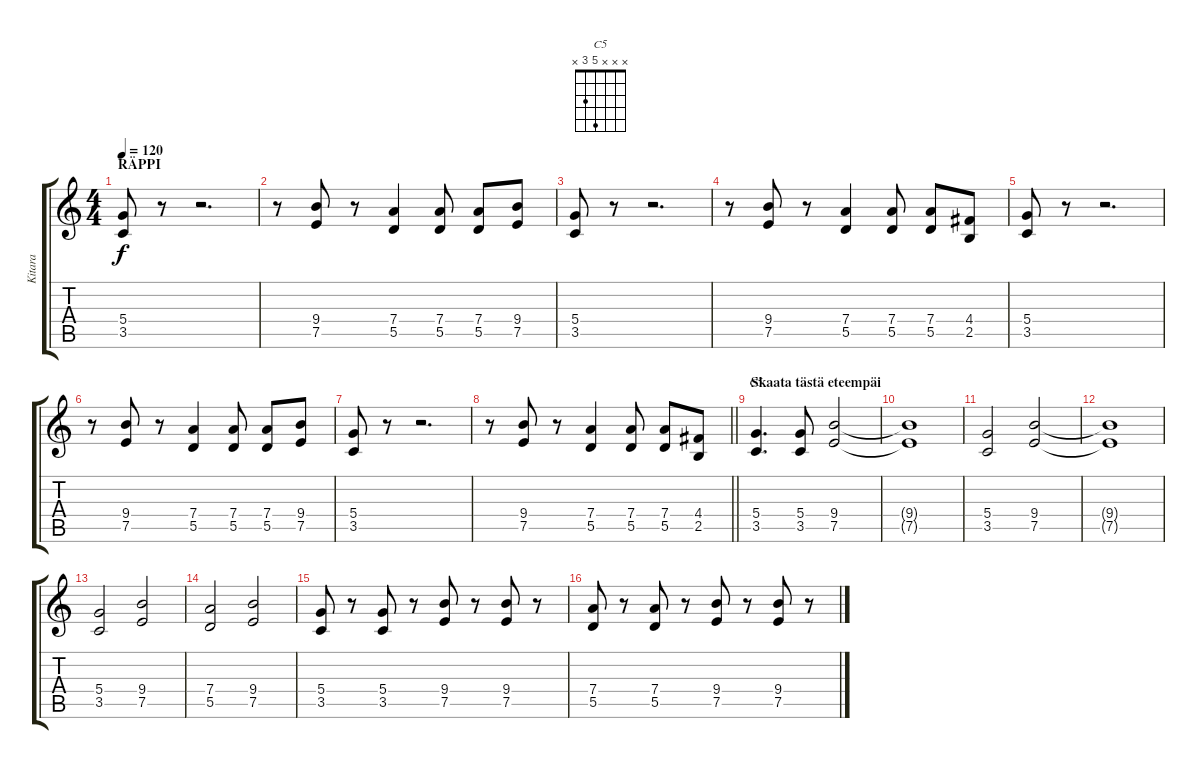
\track ("Kitara" "Kitara") {instrument overdrivenguitar}
\staff {score tabs}
\tuning (E4 B3 G3 D3 A2 E2) {hide}
\chord ("C5" x x x 5 3 x)
\ts (4 4)
\section ("" "RÄPPI")
\tempo 120
\clef g2
\ks c
(5.4 3.5).8{dy f} r.8 r.2{d} |
r.8 (9.4 7.5).8 r.8 (7.4 5.5).4 (7.4 5.5).8 (7.4 5.5).8 (9.4 7.5).8 |
(5.4 3.5).8 r.8 r.2{d} |
r.8 (9.4 7.5).8 r.8 (7.4 5.5).4 (7.4 5.5).8 (7.4 5.5).8 (4.4 2.5).8 |
(5.4 3.5).8 r.8 r.2{d} |
r.8 (9.4 7.5).8 r.8 (7.4 5.5).4 (7.4 5.5).8 (7.4 5.5).8 (9.4 7.5).8 |
(5.4 3.5).8 r.8 r.2{d} |
\barLineRight lightlight
r.8 (9.4 7.5).8 r.8 (7.4 5.5).4 (7.4 5.5).8 (7.4 5.5).8 (4.4 2.5).8 |
\section ("" "Skaata tästä eteempäi")
(5.4 3.5).4{d ch "C5"} (5.4 3.5).8 (9.4 7.5).2 |
(9.4{t} 7.5{t}).1 |
(5.4 3.5).2 (9.4 7.5).2 |
(9.4{t} 7.5{t}).1 |
(5.4 3.5).2 (9.4 7.5).2 |
(7.4 5.5).2 (9.4 7.5).2 |
(5.4 3.5).8 r.8 (5.4 3.5).8 r.8 (9.4 7.5).8 r.8 (9.4 7.5).8 r.8 |
(7.4 5.5).8 r.8 (7.4 5.5).8 r.8 (9.4 7.5).8 r.8 (9.4 7.5).8 r.8
